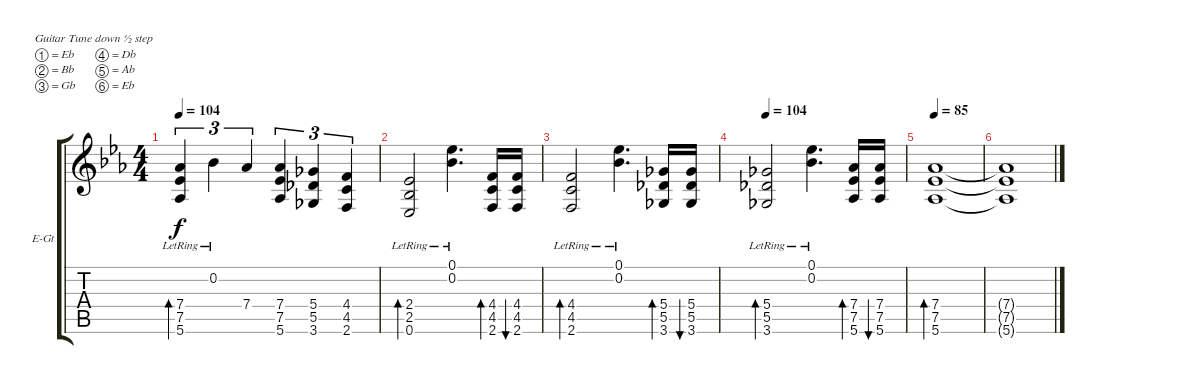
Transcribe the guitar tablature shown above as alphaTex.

\bracketExtendMode groupsimilarinstruments
\firstSystemTrackNameOrientation horizontal
\otherSystemsTrackNameOrientation horizontal
\track ("Guitar" "E-Gt") {instrument electricguitarclean}
\staff {score tabs}
\tuning (Eb4 Bb3 Gb3 Db3 Ab2 Eb2)
\ts (4 4)
\tempo 104
\clef g2
\ks eb
(7.4{lr} 7.5{lr} 5.6{lr}).4{tu (3 2) bd 30 dy f} 0.2{lr}.4{tu (3 2)} 7.4.4{tu (3 2)} (7.4 7.5 5.6).4{tu (3 2)} (5.4 5.5 3.6).4{tu (3 2)} (4.4 4.5 2.6).4{tu (3 2)} |
(2.4{lr} 2.5{lr} 0.6{lr}).2{bd 30} (0.1{lr} 0.2{lr}).4{d} (4.4 4.5 2.6).16{bd 30} (4.4 4.5 2.6).16{bu 30} |
(4.4{lr} 4.5{lr} 2.6{lr}).2{bd 30} (0.1{lr} 0.2{lr}).4{d} (5.4 5.5 3.6).16{bd 30} (5.4 5.5 3.6).16{bu 30} |
\tempo 104
(5.4{lr} 5.5{lr} 3.6{lr}).2{bd 30} (0.1{lr} 0.2{lr}).4{d} (7.4 7.5 5.6).16{bd 60} (7.4 7.5 5.6).16{bu 60} |
\tempo 85
(7.4 7.5 5.6).1{bd 120} |
(7.4{t} 7.5{t} 5.6{t}).1
